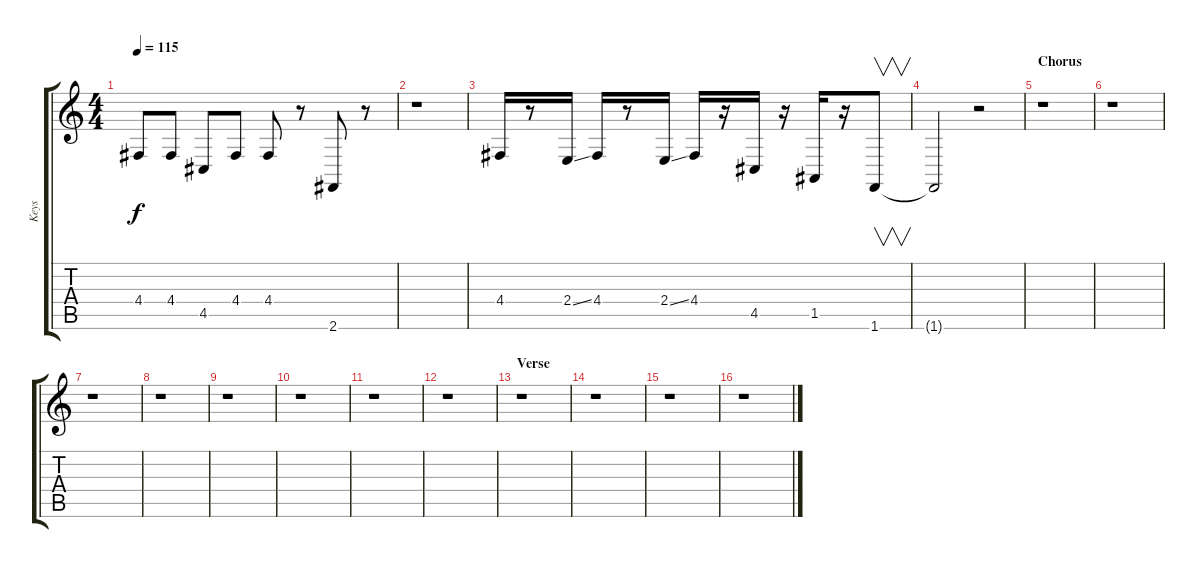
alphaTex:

\track ("Keys" "Keys") {instrument fx8scifi}
\staff {score tabs}
\tuning (E4 B3 G3 D3 A2 E2) {hide}
\ts (4 4)
\tempo 115
\clef g2
\ks c
4.4.8{dy f} 4.4.8 4.5.8 4.4.8 4.4.8 r.8 2.6.8 r.8 |
r.1 |
4.4.16 r.8 2.4{ss}.16 4.4.16 r.8 2.4{ss}.16 4.4.16 r.16 4.5.16 r.16 1.5.16 r.16 1.6.8{v} |
1.6{t}.2 r.2 |
\section ("" "Chorus")
r.1 |
r.1 |
r.1 |
r.1 |
r.1 |
r.1 |
r.1 |
r.1 |
\section ("" "Verse")
r.1 |
r.1 |
r.1 |
r.1
